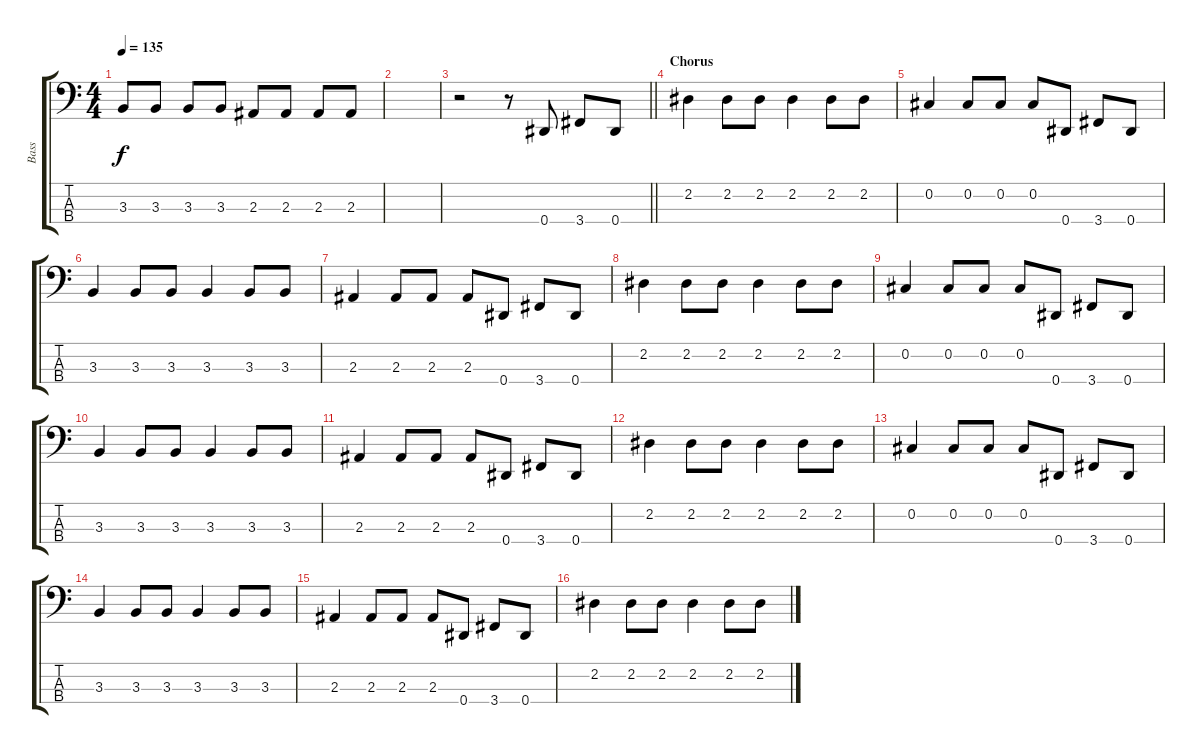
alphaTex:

\track ("Bass" "Bass") {instrument electricbassfinger}
\staff {score tabs}
\tuning (Gb2 Db2 Ab1 Eb1) {hide}
\ts (4 4)
\tempo 135
\clef f4
\ks c
3.3.8{dy f} 3.3.8 3.3.8 3.3.8 2.3.8 2.3.8 2.3.8 2.3.8 |
|
\barLineRight lightlight
r.2 r.8 0.4.8 3.4.8 0.4.8 |
\section ("" "Chorus")
2.2.4 2.2.8 2.2.8 2.2.4 2.2.8 2.2.8 |
0.2.4 0.2.8 0.2.8 0.2.8 0.4.8 3.4.8 0.4.8 |
3.3.4 3.3.8 3.3.8 3.3.4 3.3.8 3.3.8 |
2.3.4 2.3.8 2.3.8 2.3.8 0.4.8 3.4.8 0.4.8 |
2.2.4 2.2.8 2.2.8 2.2.4 2.2.8 2.2.8 |
0.2.4 0.2.8 0.2.8 0.2.8 0.4.8 3.4.8 0.4.8 |
3.3.4 3.3.8 3.3.8 3.3.4 3.3.8 3.3.8 |
2.3.4 2.3.8 2.3.8 2.3.8 0.4.8 3.4.8 0.4.8 |
2.2.4 2.2.8 2.2.8 2.2.4 2.2.8 2.2.8 |
0.2.4 0.2.8 0.2.8 0.2.8 0.4.8 3.4.8 0.4.8 |
3.3.4 3.3.8 3.3.8 3.3.4 3.3.8 3.3.8 |
2.3.4 2.3.8 2.3.8 2.3.8 0.4.8 3.4.8 0.4.8 |
2.2.4 2.2.8 2.2.8 2.2.4 2.2.8 2.2.8
